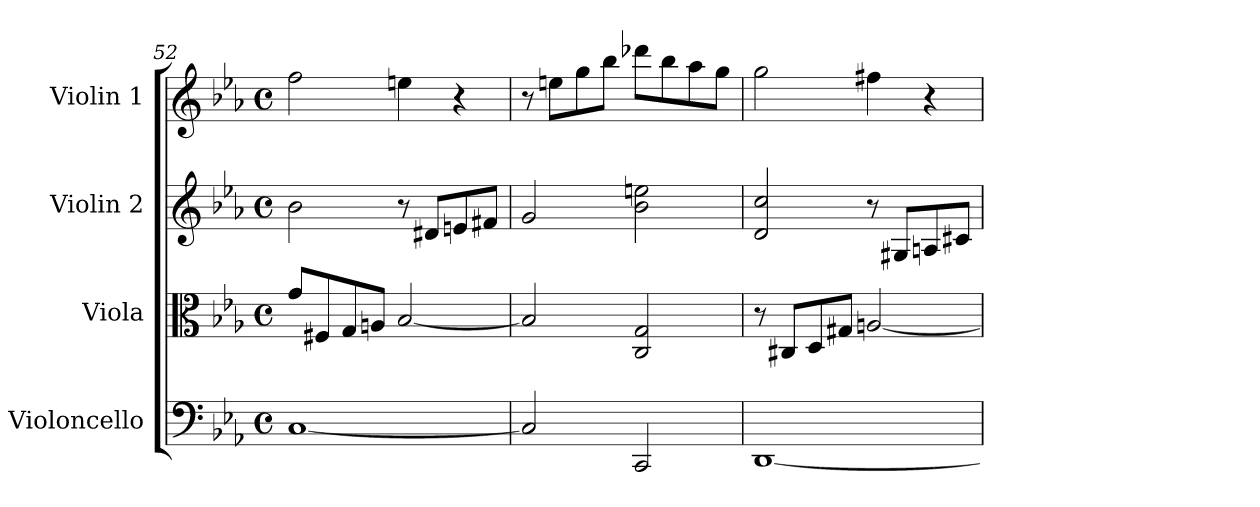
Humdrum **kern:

**kern	**kern	**kern	**kern
*part4	*part3	*part2	*part1
*staff4	*staff3	*staff2	*staff1
*I"Violoncello	*I"Viola	*I"Violin 2	*I"Violin 1
*I'Vc	*I'Vla	*I'Vln	*I'Vln
*clefF4	*clefC3	*clefG2	*clefG2
*k[b-e-a-]	*k[b-e-a-]	*k[b-e-a-]	*k[b-e-a-]
*M4/4	*M4/4	*M4/4	*M4/4
*met(c)	*met(c)	*met(c)	*met(c)
=52	=52	=52	=52
[1C	8g/L	2b-\	2ff\
.	8F#X/	.	.
.	8G/	.	.
.	8An/J	.	.
.	[2B-/	8r	4een\
.	.	8d#X/L	.
.	.	8en/	4r
.	.	8f#X/J	.
=53	=53	=53	=53
2C/]	2B-/]	2g/	8r
.	.	.	8een\L
.	.	.	8gg\
.	.	.	8bb-\J
2CC/	2C/ 2G/	2b-\ 2een\	8ddd-X\L
.	.	.	8bb-\
.	.	.	8aa-\
.	.	.	8gg\J
=54	=54	=54	=54
[1DD	8r	2d/ 2cc/	2gg\
.	8C#X/L	.	.
.	8D/	.	.
.	8G#X/J	.	.
.	[2An/	8r	4ff#X\
.	.	8G#X/L	.
.	.	8An/	4r
.	.	8c#X/J	.
=	=	=	=
*-	*-	*-	*-
